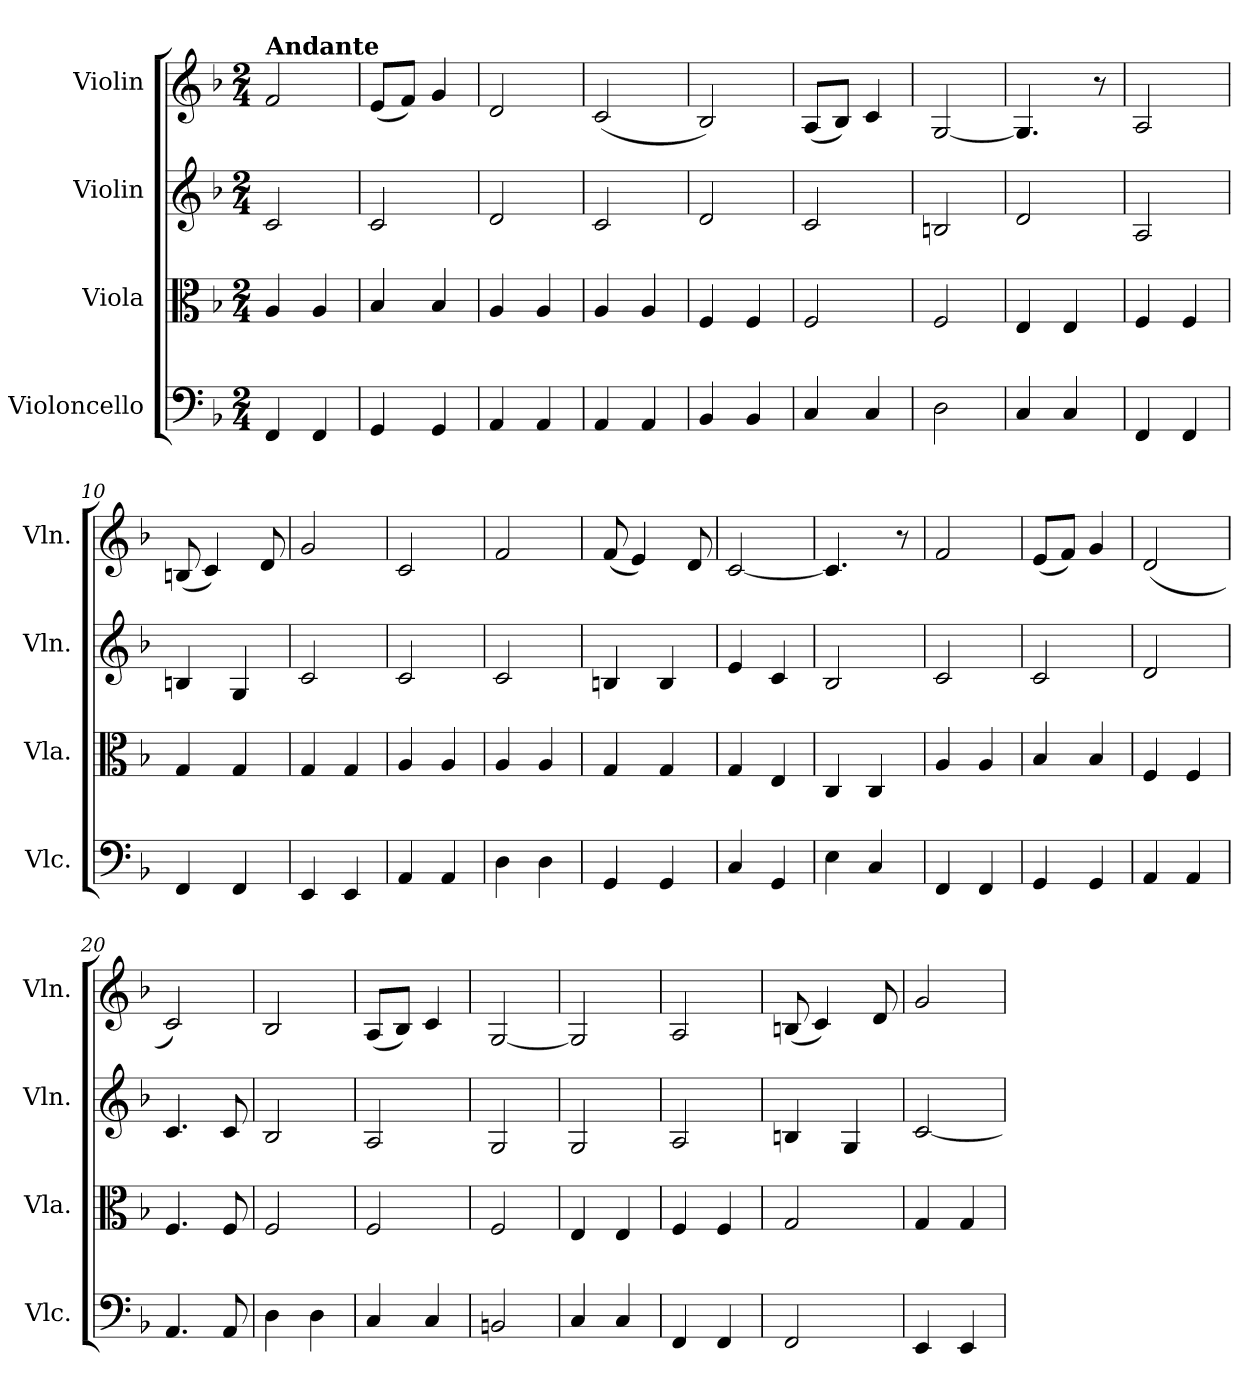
**kern	**kern	**kern	**kern
*part4	*part3	*part2	*part1
*staff4	*staff3	*staff2	*staff1
*I"Violoncello	*I"Viola	*I"Violin	*I"Violin
*I'Vlc.	*I'Vla.	*I'Vln.	*I'Vln.
*clefF4	*clefC3	*clefG2	*clefG2
*k[b-]	*k[b-]	*k[b-]	*k[b-]
*M2/4	*M2/4	*M2/4	*M2/4
=1	=1	=1	=1
!	!	!	!LO:TX:a:B:t=Andante
4FF/	4A/	2c/	2f/
4FF/	4A/	.	.
=2	=2	=2	=2
4GG/	4B-/	2c/	(8e/L
.	.	.	8f/J)
4GG/	4B-/	.	4g/
=3	=3	=3	=3
4AA/	4A/	2d/	2d/
4AA/	4A/	.	.
=4	=4	=4	=4
4AA/	4A/	2c/	(2c/
4AA/	4A/	.	.
=5	=5	=5	=5
4BB-/	4F/	2d/	2B-/)
4BB-/	4F/	.	.
=6	=6	=6	=6
4C/	2F/	2c/	(8A/L
.	.	.	8B-/J)
4C/	.	.	4c/
=7	=7	=7	=7
2D\	2F/	2Bn/	[2G/
=8	=8	=8	=8
4C/	4E/	2d/	4.G/]
4C/	4E/	.	.
.	.	.	8r
=9	=9	=9	=9
4FF/	4F/	2A/	2A/
4FF/	4F/	.	.
=10	=10	=10	=10
4FF/	4G/	4Bn/	(8Bn/
.	.	.	4c/)
4FF/	4G/	4G/	.
.	.	.	8d/
!!LO:LB:g=z
=11	=11	=11	=11
4EE/	4G/	2c/	2g/
4EE/	4G/	.	.
=12	=12	=12	=12
4AA/	4A/	2c/	2c/
4AA/	4A/	.	.
=13	=13	=13	=13
4D\	4A/	2c/	2f/
4D\	4A/	.	.
=14	=14	=14	=14
4GG/	4G/	4Bn/	(8f/
.	.	.	4e/)
4GG/	4G/	4B/	.
.	.	.	8d/
=15	=15	=15	=15
4C/	4G/	4e/	[2c/
4GG/	4E/	4c/	.
=16	=16	=16	=16
4E\	4C/	2B-/	4.c/]
4C/	4C/	.	.
.	.	.	8r
=17	=17	=17	=17
4FF/	4A/	2c/	2f/
4FF/	4A/	.	.
=18	=18	=18	=18
4GG/	4B-/	2c/	(8e/L
.	.	.	8f/J)
4GG/	4B-/	.	4g/
=19	=19	=19	=19
4AA/	4F/	2d/	(2d/
4AA/	4F/	.	.
=20	=20	=20	=20
4.AA/	4.F/	4.c/	2c/)
8AA/	8F/	8c/	.
=21	=21	=21	=21
4D\	2F/	2B-/	2B-/
4D\	.	.	.
!!LO:LB:g=z
=22	=22	=22	=22
4C/	2F/	2A/	(8A/L
.	.	.	8B-/J)
4C/	.	.	4c/
=23	=23	=23	=23
2BBn/	2F/	2G/	[2G/
=24	=24	=24	=24
4C/	4E/	2G/	2G/]
4C/	4E/	.	.
=25	=25	=25	=25
4FF/	4F/	2A/	2A/
4FF/	4F/	.	.
=26	=26	=26	=26
2FF/	2G/	4Bn/	(8Bn/
.	.	.	4c/)
.	.	4G/	.
.	.	.	8d/
=27	=27	=27	=27
4EE/	4G/	[2c/	2g/
4EE/	4G/	.	.
=	=	=	=
*-	*-	*-	*-
